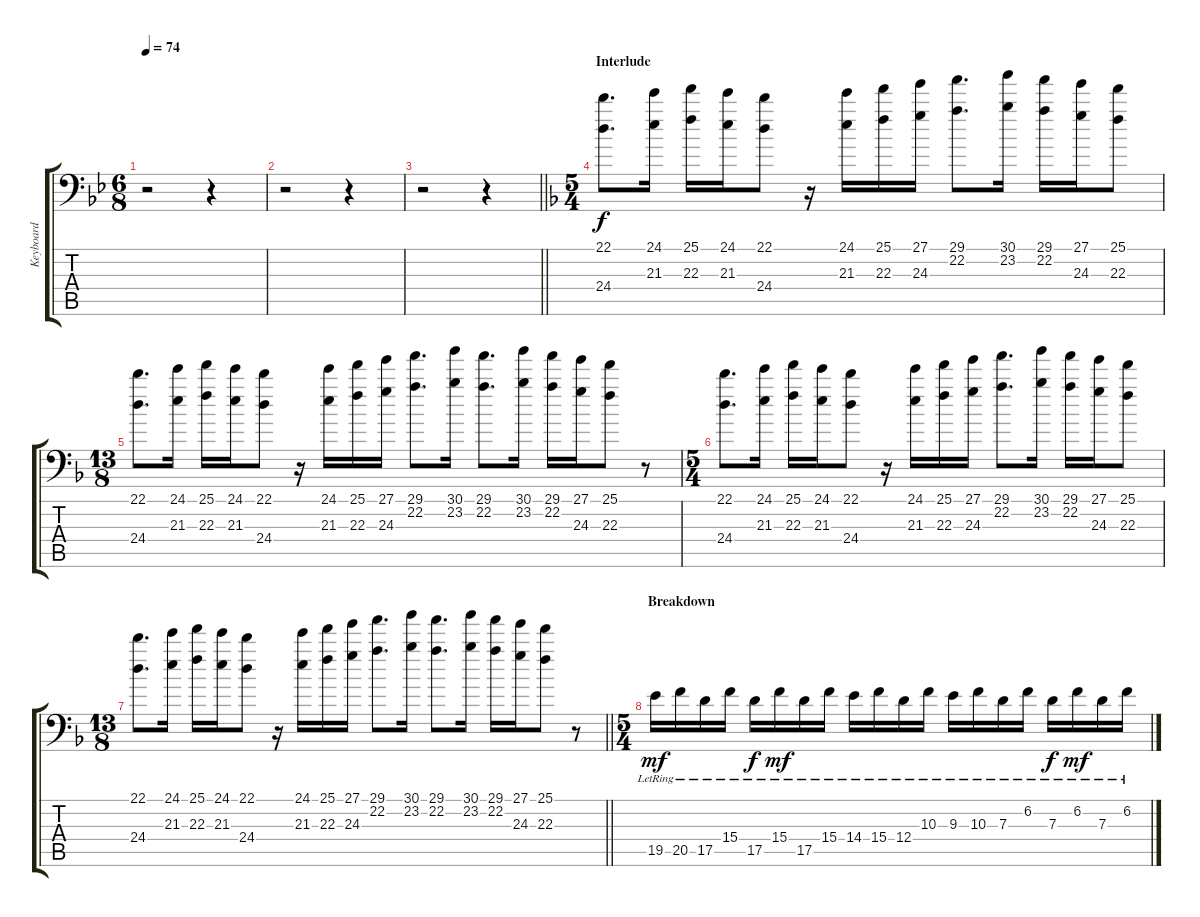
\track ("Keyboard" "Keyboard") {instrument pad1newage}
\staff {score tabs}
\tuning (E4 B3 G3 D3 A2 D1) {hide}
\ts (6 8)
\tempo 74
\clef f4
\ks bb
r.2{dy f} r.4 |
r.2 r.4 |
\barLineRight lightlight
r.2 r.4 |
\ts (5 4)
\section ("" "Interlude")
\ks f
(22.1 24.4).8{d} (24.1 21.3).16 (25.1 22.3).16 (24.1 21.3).16 (22.1 24.4).8 r.16 (24.1 21.3).16 (25.1 22.3).16 (27.1 24.3).16 (29.1 22.2).8{d} (30.1 23.2).16 (29.1 22.2).16 (27.1 24.3).16 (25.1 22.3).8 |
\ts (13 8)
(22.1 24.4).8{d} (24.1 21.3).16 (25.1 22.3).16 (24.1 21.3).16 (22.1 24.4).8 r.16 (24.1 21.3).16 (25.1 22.3).16 (27.1 24.3).16 (29.1 22.2).8{d} (30.1 23.2).16 (29.1 22.2).8{d} (30.1 23.2).16 (29.1 22.2).16 (27.1 24.3).16 (25.1 22.3).8 r.8 |
\ts (5 4)
(22.1 24.4).8{d} (24.1 21.3).16 (25.1 22.3).16 (24.1 21.3).16 (22.1 24.4).8 r.16 (24.1 21.3).16 (25.1 22.3).16 (27.1 24.3).16 (29.1 22.2).8{d} (30.1 23.2).16 (29.1 22.2).16 (27.1 24.3).16 (25.1 22.3).8 |
\ts (13 8)
\barLineRight lightlight
(22.1 24.4).8{d} (24.1 21.3).16 (25.1 22.3).16 (24.1 21.3).16 (22.1 24.4).8 r.16 (24.1 21.3).16 (25.1 22.3).16 (27.1 24.3).16 (29.1 22.2).8{d} (30.1 23.2).16 (29.1 22.2).8{d} (30.1 23.2).16 (29.1 22.2).16 (27.1 24.3).16 (25.1 22.3).8 r.8 |
\ts (5 4)
\section ("" "Breakdown")
19.5{lr}.16{dy mf instrument acousticgrandpiano} 20.5{lr}.16 17.5{lr}.16 15.4{lr}.16 17.5{lr}.16{dy f} 15.4{lr}.16{dy mf} 17.5{lr}.16 15.4{lr}.16 14.4{lr}.16 15.4{lr}.16 12.4{lr}.16 10.3{lr}.16 9.3{lr}.16 10.3{lr}.16 7.3{lr}.16 6.2{lr}.16 7.3{lr}.16{dy f} 6.2{lr}.16{dy mf} 7.3{lr}.16 6.2{lr}.16
